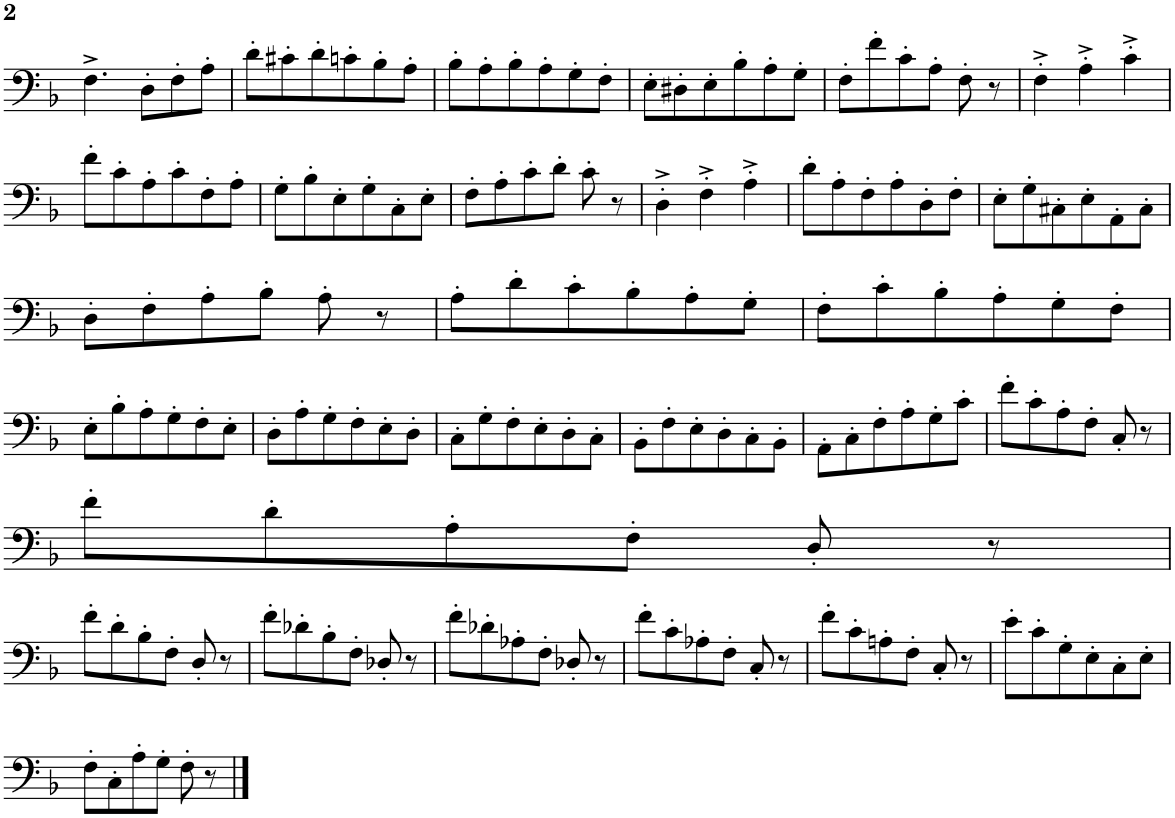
**kern
*part1
*staff1
*I"Trombone
*I'Tbn.
!!LO:PB:g=z
*clefF4
*k[b-]
*M3/4
=60
4.F^\
8D'\L
8F'\
8A'\J
=61
8d'\L
8c#X'\
8d'\
8cn'\
8B-'\
8A'\J
=62
8B-'\L
8A'\
8B-'\
8A'\
8G'\
8F'\J
=63
8E'\L
8D#X'\
8E'\
8B-'\
8A'\
8G'\J
=64
8F'\L
8f'\
8c'\
8A'\J
8F'\
8r
=65
4F'^\
4A'^\
4c'^\
!!LO:LB:g=z
=66
8f'\L
8c'\
8A'\
8c'\
8F'\
8A'\J
=67
8G'\L
8B-'\
8E'\
8G'\
8C'\
8E'\J
=68
8F'\L
8A'\
8c'\
8d'\J
8c'\
8r
=69
4D'^\
4F'^\
4A'^\
=70
8d'\L
8A'\
8F'\
8A'\
8D'\
8F'\J
=71
8E'\L
8G'\
8C#X'\
8E'\
8AA'\
8C#'\J
!!LO:LB:g=z
=72
8D'\L
8F'\
8A'\
8B-'\J
8A'\
8r
=73
8A'\L
8d'\
8c'\
8B-'\
8A'\
8G'\J
=74
8F'\L
8c'\
8B-'\
8A'\
8G'\
8F'\J
!!LO:LB:g=z
=75
8E'\L
8B-'\
8A'\
8G'\
8F'\
8E'\J
=76
8D'\L
8A'\
8G'\
8F'\
8E'\
8D'\J
=77
8C'\L
8G'\
8F'\
8E'\
8D'\
8C'\J
=78
8BB-'\L
8F'\
8E'\
8D'\
8C'\
8BB-'\J
=79
8AA'\L
8C'\
8F'\
8A'\
8G'\
8c'\J
=80
8f'\L
8c'\
8A'\
8F'\J
8C'/
8r
!!LO:LB:g=z
=81
8f'\L
8d'\
8A'\
8F'\J
8D'/
8r
!!LO:LB:g=z
=82
8f'\L
8d'\
8B-'\
8F'\J
8D'/
8r
=83
8f'\L
8d-X'\
8B-'\
8F'\J
8D-X'/
8r
=84
8f'\L
8d-X'\
8A-X'\
8F'\J
8D-X'/
8r
=85
8f'\L
8c'\
8A-X'\
8F'\J
8C'/
8r
=86
8f'\L
8c'\
8An'\
8F'\J
8C'/
8r
=87
8e'\L
8c'\
8G'\
8E'\
8C'\
8E'\J
!!LO:LB:g=z
=88
8F'\L
8C'\
8A'\
8G'\J
8F'\
8r
==
*-
